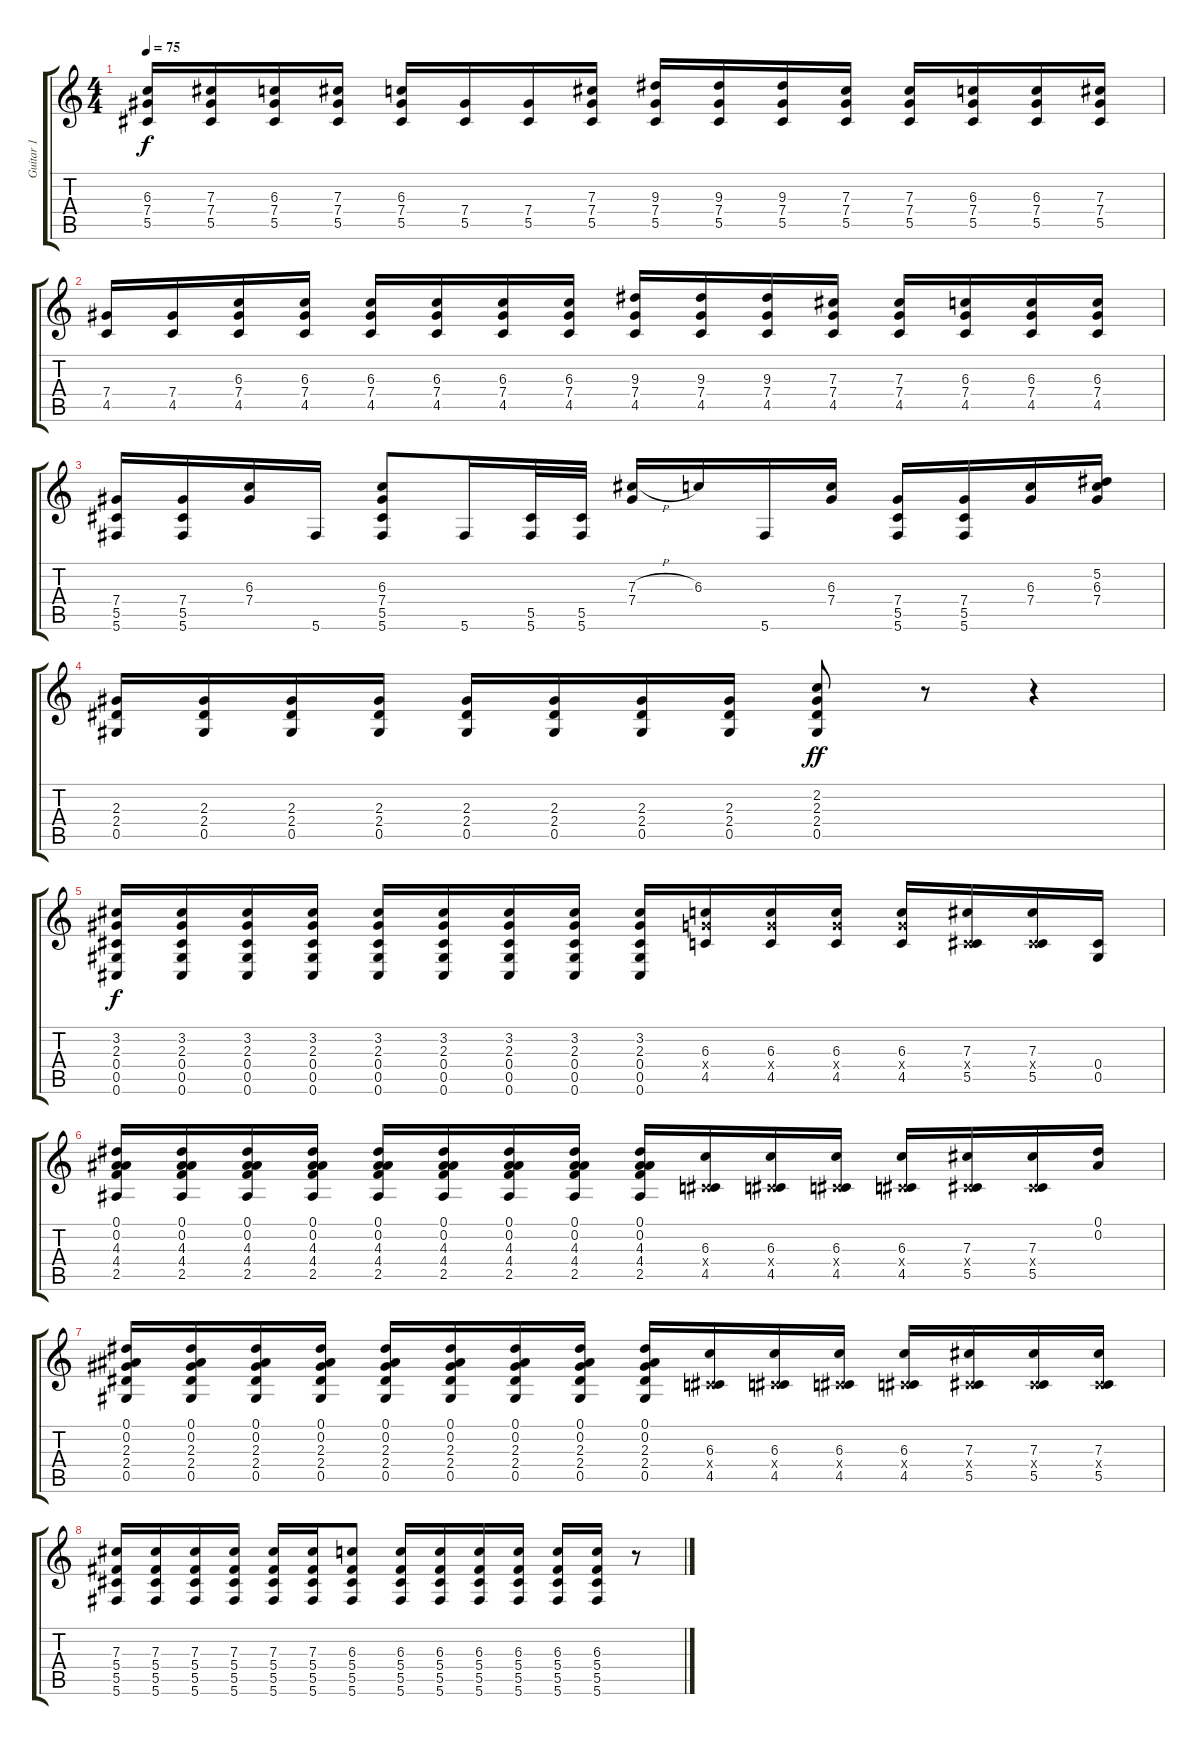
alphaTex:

\track ("Guitar 1" "Guitar 1") {instrument overdrivenguitar}
\staff {score tabs}
\tuning (Eb4 Bb3 Gb3 Db3 Ab2 Db2) {hide}
\ts (4 4)
\tempo 75
\clef g2
\ks c
(6.3 7.4 5.5).16{dy f} (7.3 7.4 5.5).16 (6.3 7.4 5.5).16 (7.3 7.4 5.5).16 (6.3 7.4 5.5).16 (7.4 5.5).16 (7.4 5.5).16 (7.3 7.4 5.5).16 (9.3 7.4 5.5).16 (9.3 7.4 5.5).16 (9.3 7.4 5.5).16 (7.3 7.4 5.5).16 (7.3 7.4 5.5).16 (6.3 7.4 5.5).16 (6.3 7.4 5.5).16 (7.3 7.4 5.5).16 |
(7.4 4.5).16 (7.4 4.5).16 (6.3 7.4 4.5).16 (6.3 7.4 4.5).16 (6.3 7.4 4.5).16 (6.3 7.4 4.5).16 (6.3 7.4 4.5).16 (6.3 7.4 4.5).16 (9.3 7.4 4.5).16 (9.3 7.4 4.5).16 (9.3 7.4 4.5).16 (7.3 7.4 4.5).16 (7.3 7.4 4.5).16 (6.3 7.4 4.5).16 (6.3 7.4 4.5).16 (6.3 7.4 4.5).16 |
(7.4 5.5 5.6).16 (7.4 5.5 5.6).16 (6.3 7.4).16 5.6.16 (6.3 7.4 5.5 5.6).8 5.6.16 (5.5 5.6).32 (5.5 5.6).32 (7.3{h} 7.4).16 6.3.16 5.6.16 (6.3 7.4).16 (7.4 5.5 5.6).16 (7.4 5.5 5.6).16 (6.3 7.4).16 (5.2 6.3 7.4).16 |
(2.3 2.4 0.5).16{instrument overdrivenguitar} (2.3 2.4 0.5).16 (2.3 2.4 0.5).16 (2.3 2.4 0.5).16 (2.3 2.4 0.5).16 (2.3 2.4 0.5).16 (2.3 2.4 0.5).16 (2.3 2.4 0.5).16 (2.2 2.3 2.4 0.5).8{dy ff} r.8 r.4 |
(3.2 2.3 0.4 0.5 0.6).16{dy f} (3.2 2.3 0.4 0.5 0.6).16 (3.2 2.3 0.4 0.5 0.6).16 (3.2 2.3 0.4 0.5 0.6).16 (3.2 2.3 0.4 0.5 0.6).16 (3.2 2.3 0.4 0.5 0.6).16 (3.2 2.3 0.4 0.5 0.6).16 (3.2 2.3 0.4 0.5 0.6).16 (3.2 2.3 0.4 0.5 0.6).16 (6.3 6.4{x} 4.5).16 (6.3 6.4{x} 4.5).16 (6.3 6.4{x} 4.5).16 (6.3 6.4{x} 4.5).16 (7.3 0.4{x} 5.5).16 (7.3 0.4{x} 5.5).16 (0.4 0.5).16 |
(0.1 0.2 4.3 4.4 2.5).16 (0.1 0.2 4.3 4.4 2.5).16 (0.1 0.2 4.3 4.4 2.5).16 (0.1 0.2 4.3 4.4 2.5).16 (0.1 0.2 4.3 4.4 2.5).16 (0.1 0.2 4.3 4.4 2.5).16 (0.1 0.2 4.3 4.4 2.5).16 (0.1 0.2 4.3 4.4 2.5).16 (0.1 0.2 4.3 4.4 2.5).16 (6.3 0.4{x} 4.5).16 (6.3 0.4{x} 4.5).16 (6.3 0.4{x} 4.5).16 (6.3 0.4{x} 4.5).16 (7.3 0.4{x} 5.5).16 (7.3 0.4{x} 5.5).16 (0.1 0.2).16 |
(0.1 0.2 2.3 2.4 0.5).16 (0.1 0.2 2.3 2.4 0.5).16 (0.1 0.2 2.3 2.4 0.5).16 (0.1 0.2 2.3 2.4 0.5).16 (0.1 0.2 2.3 2.4 0.5).16 (0.1 0.2 2.3 2.4 0.5).16 (0.1 0.2 2.3 2.4 0.5).16 (0.1 0.2 2.3 2.4 0.5).16 (0.1 0.2 2.3 2.4 0.5).16 (6.3 0.4{x} 4.5).16 (6.3 0.4{x} 4.5).16 (6.3 0.4{x} 4.5).16 (6.3 0.4{x} 4.5).16 (7.3 0.4{x} 5.5).16 (7.3 0.4{x} 5.5).16 (7.3 0.4{x} 5.5).16 |
(7.3 5.4 5.5 5.6).16 (7.3 5.4 5.5 5.6).16 (7.3 5.4 5.5 5.6).16 (7.3 5.4 5.5 5.6).16 (7.3 5.4 5.5 5.6).16 (7.3 5.4 5.5 5.6).16 (6.3 5.4 5.5 5.6).8 (6.3 5.4 5.5 5.6).16 (6.3 5.4 5.5 5.6).16 (6.3 5.4 5.5 5.6).16 (6.3 5.4 5.5 5.6).16 (6.3 5.4 5.5 5.6).16 (6.3 5.4 5.5 5.6).16 r.8
